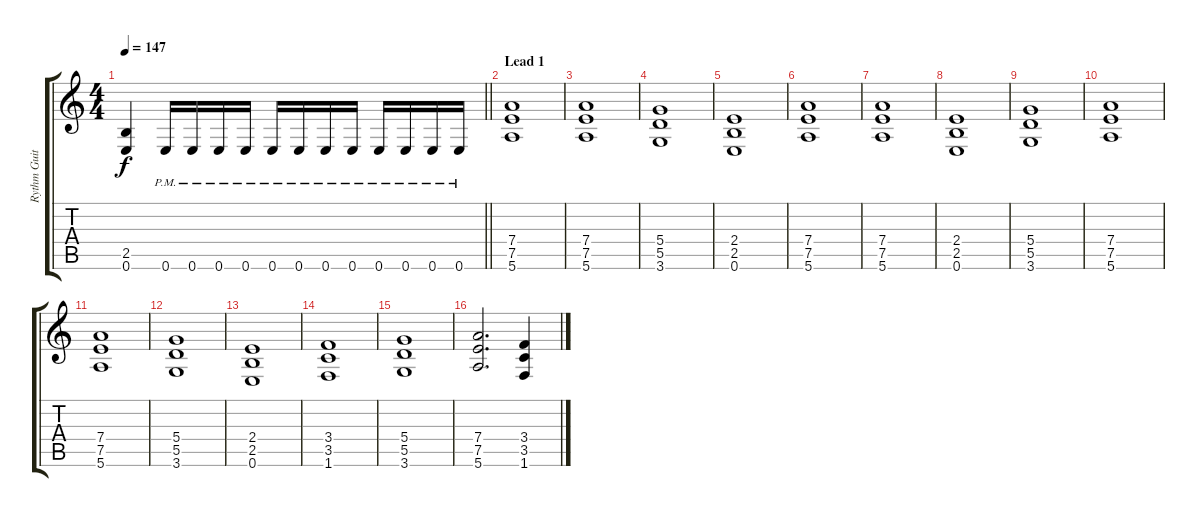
\track ("Rythm Guitar" "Rythm Guit") {instrument overdrivenguitar}
\staff {score tabs}
\tuning (E4 B3 G3 D3 A2 E2) {hide}
\ts (4 4)
\tempo 147
\clef g2
\barLineRight lightlight
\ks c
(2.5 0.6).4{dy f} 0.6{pm}.16 0.6{pm}.16 0.6{pm}.16 0.6{pm}.16 0.6{pm}.16 0.6{pm}.16 0.6{pm}.16 0.6{pm}.16 0.6{pm}.16 0.6{pm}.16 0.6{pm}.16 0.6{pm}.16 |
\section ("" "Lead 1")
(7.4 7.5 5.6).1 |
(7.4 7.5 5.6).1 |
(5.4 5.5 3.6).1 |
(2.4 2.5 0.6).1 |
(7.4 7.5 5.6).1 |
(7.4 7.5 5.6).1 |
(2.4 2.5 0.6).1 |
(5.4 5.5 3.6).1 |
(7.4 7.5 5.6).1 |
(7.4 7.5 5.6).1 |
(5.4 5.5 3.6).1 |
(2.4 2.5 0.6).1 |
(3.4 3.5 1.6).1 |
(5.4 5.5 3.6).1 |
(7.4 7.5 5.6).2{d} (3.4 3.5 1.6).4
